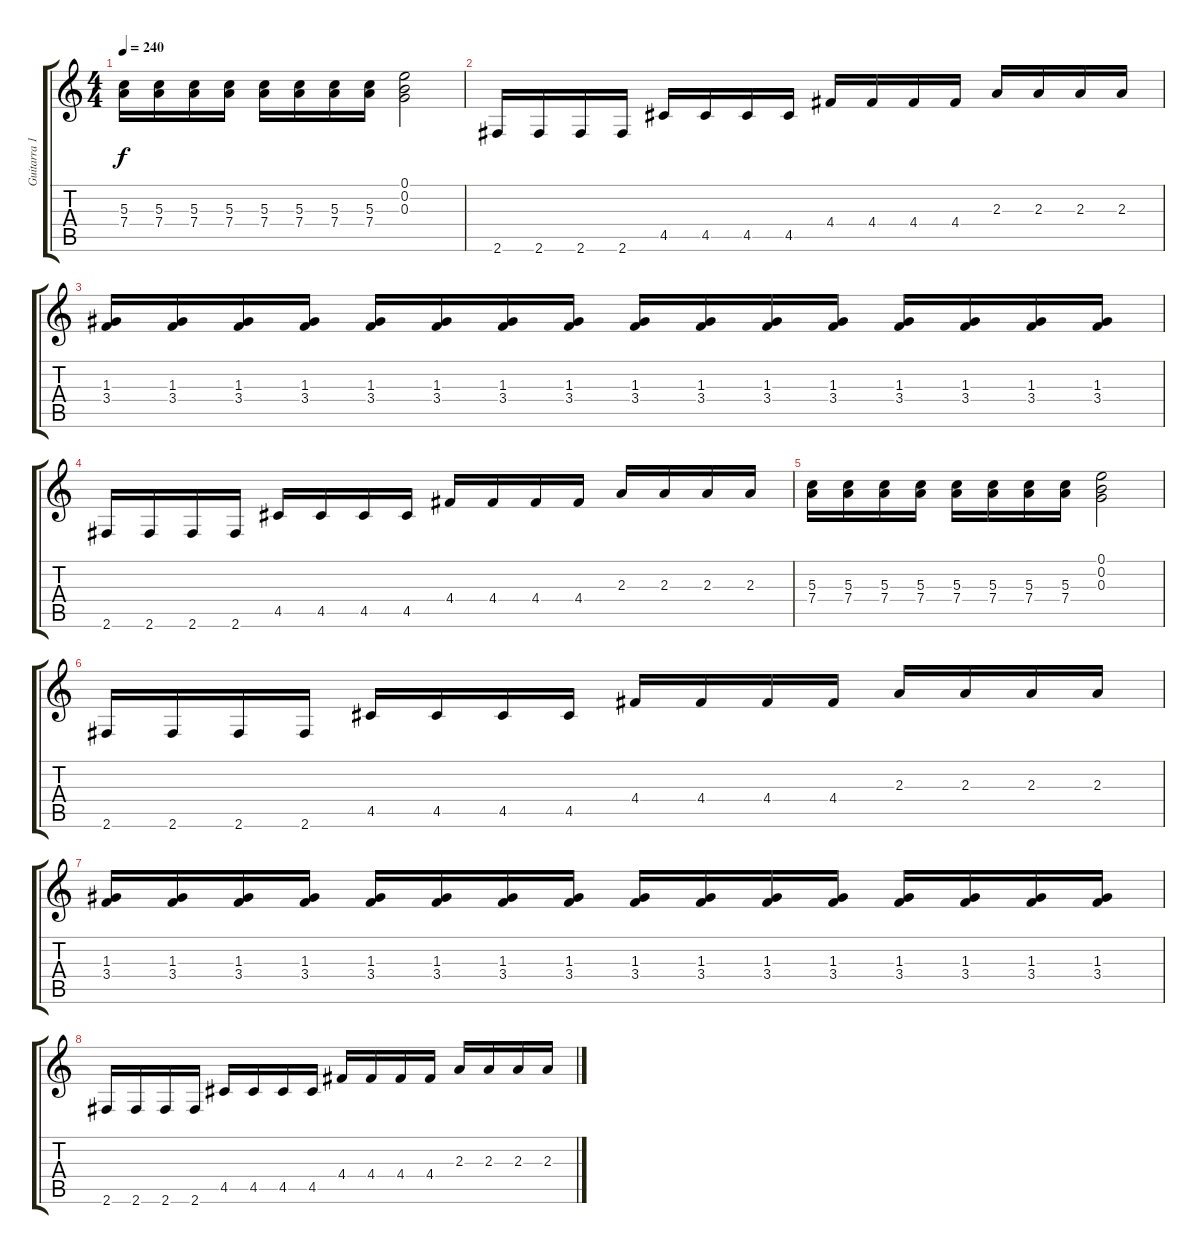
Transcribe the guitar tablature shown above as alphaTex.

\track ("Guitarra 1" "Guitarra 1") {instrument distortionguitar}
\staff {score tabs}
\tuning (E4 B3 G3 D3 A2 E2) {hide}
\ts (4 4)
\tempo 240
\clef g2
\ks c
(5.3 7.4).16{dy f} (5.3 7.4).16 (5.3 7.4).16 (5.3 7.4).16 (5.3 7.4).16 (5.3 7.4).16 (5.3 7.4).16 (5.3 7.4).16 (0.1 0.2 0.3).2 |
2.6.16 2.6.16 2.6.16 2.6.16 4.5.16 4.5.16 4.5.16 4.5.16 4.4.16 4.4.16 4.4.16 4.4.16 2.3.16 2.3.16 2.3.16 2.3.16 |
(1.3 3.4).16 (1.3 3.4).16 (1.3 3.4).16 (1.3 3.4).16 (1.3 3.4).16 (1.3 3.4).16 (1.3 3.4).16 (1.3 3.4).16 (1.3 3.4).16 (1.3 3.4).16 (1.3 3.4).16 (1.3 3.4).16 (1.3 3.4).16 (1.3 3.4).16 (1.3 3.4).16 (1.3 3.4).16 |
2.6.16 2.6.16 2.6.16 2.6.16 4.5.16 4.5.16 4.5.16 4.5.16 4.4.16 4.4.16 4.4.16 4.4.16 2.3.16 2.3.16 2.3.16 2.3.16 |
(5.3 7.4).16 (5.3 7.4).16 (5.3 7.4).16 (5.3 7.4).16 (5.3 7.4).16 (5.3 7.4).16 (5.3 7.4).16 (5.3 7.4).16 (0.1 0.2 0.3).2 |
2.6.16 2.6.16 2.6.16 2.6.16 4.5.16 4.5.16 4.5.16 4.5.16 4.4.16 4.4.16 4.4.16 4.4.16 2.3.16 2.3.16 2.3.16 2.3.16 |
(1.3 3.4).16 (1.3 3.4).16 (1.3 3.4).16 (1.3 3.4).16 (1.3 3.4).16 (1.3 3.4).16 (1.3 3.4).16 (1.3 3.4).16 (1.3 3.4).16 (1.3 3.4).16 (1.3 3.4).16 (1.3 3.4).16 (1.3 3.4).16 (1.3 3.4).16 (1.3 3.4).16 (1.3 3.4).16 |
2.6.16 2.6.16 2.6.16 2.6.16 4.5.16 4.5.16 4.5.16 4.5.16 4.4.16 4.4.16 4.4.16 4.4.16 2.3.16 2.3.16 2.3.16 2.3.16
